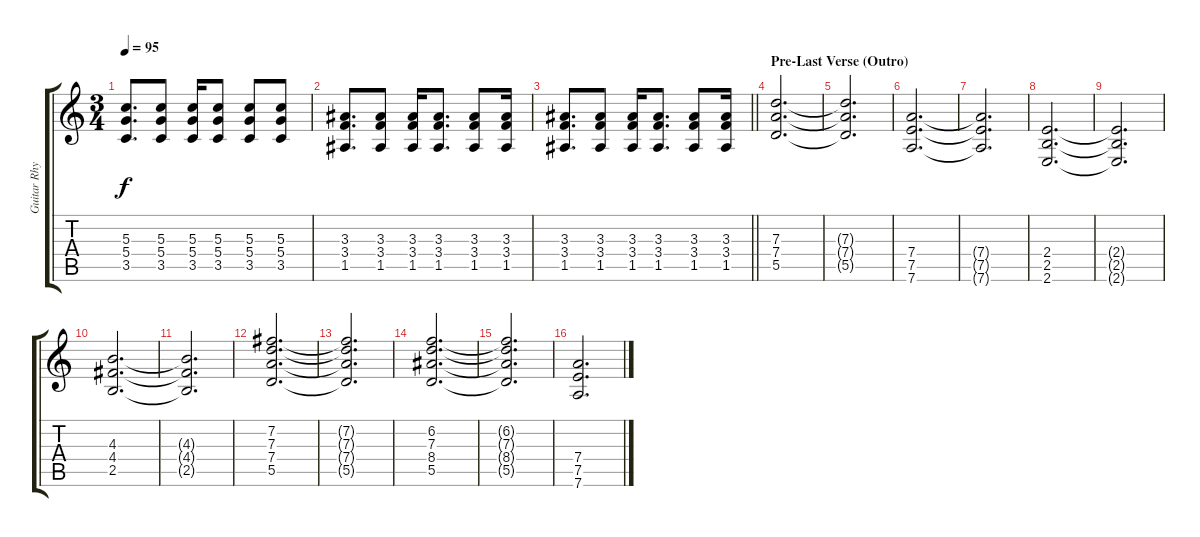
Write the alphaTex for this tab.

\track ("Guitar Rhythm Zacky" "Guitar Rhy") {instrument distortionguitar}
\staff {score tabs}
\tuning (E4 B3 G3 D3 A2 D2) {hide}
\ts (3 4)
\tempo 95
\clef g2
\ks c
(5.3 5.4 3.5).8{d dy f} (5.3 5.4 3.5).8 (5.3 5.4 3.5).16 (5.3 5.4 3.5).8 (5.3 5.4 3.5).8 (5.3 5.4 3.5).8 |
(3.3 3.4 1.5).8{d} (3.3 3.4 1.5).8 (3.3 3.4 1.5).16 (3.3 3.4 1.5).8{d} (3.3 3.4 1.5).8 (3.3 3.4 1.5).16 |
\barLineRight lightlight
(3.3 3.4 1.5).8{d} (3.3 3.4 1.5).8 (3.3 3.4 1.5).16 (3.3 3.4 1.5).8{d} (3.3 3.4 1.5).8 (3.3 3.4 1.5).16 |
\section ("" "Pre-Last Verse (Outro)")
(7.3 7.4 5.5).2{d} |
(7.3{t} 7.4{t} 5.5{t}).2{d} |
(7.4 7.5 7.6).2{d} |
(7.4{t} 7.5{t} 7.6{t}).2{d} |
(2.4 2.5 2.6).2{d} |
(2.4{t} 2.5{t} 2.6{t}).2{d} |
(4.3 4.4 2.5).2{d} |
(4.3{t} 4.4{t} 2.5{t}).2{d} |
(7.2 7.3 7.4 5.5).2{d} |
(7.2{t} 7.3{t} 7.4{t} 5.5{t}).2{d} |
(6.2 7.3 8.4 5.5).2{d} |
(6.2{t} 7.3{t} 8.4{t} 5.5{t}).2{d} |
(7.4 7.5 7.6).2{d}
